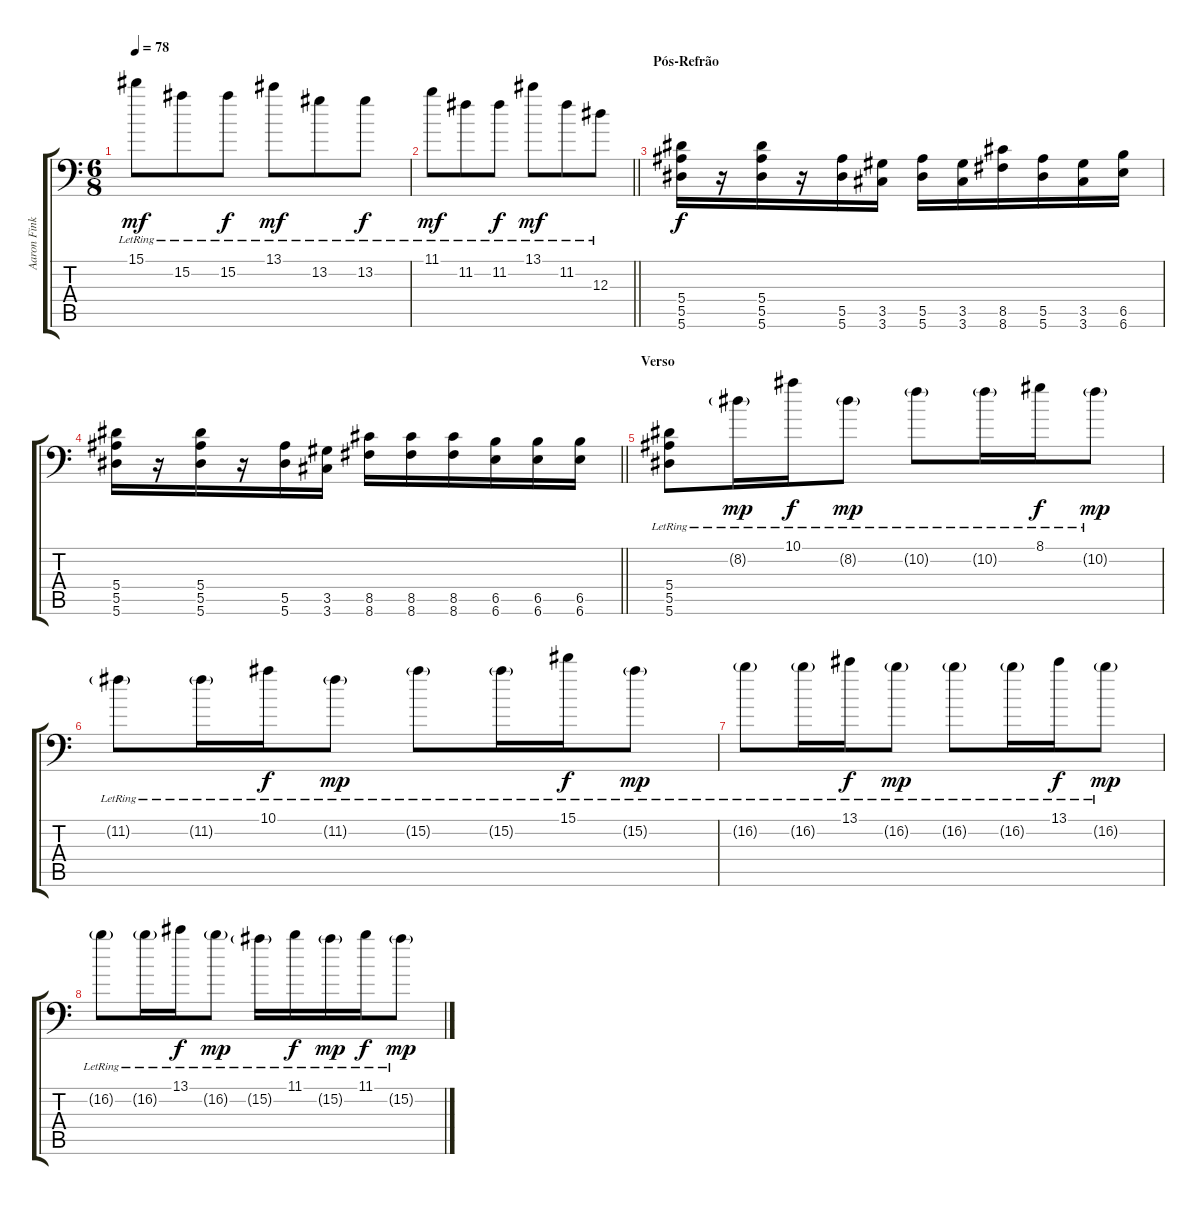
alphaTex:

\track ("Aaron Fink" "Aaron Fink") {instrument distortionguitar}
\staff {score tabs}
\tuning (C4 G3 Eb3 Bb2 F2 Bb1) {hide}
\ts (6 8)
\tempo 78
\clef f4
\ks c
15.1{lr}.8{dy mf} 15.2{lr}.8 15.2{lr}.8{dy f} 13.1{lr}.8{dy mf} 13.2{lr}.8 13.2{lr}.8{dy f} |
\barLineRight lightlight
11.1{lr}.8{dy mf} 11.2{lr}.8 11.2{lr}.8{dy f} 13.1{lr}.8{dy mf} 11.2{lr}.8 12.3{lr}.8 |
\section ("" "Pós-Refrão")
(5.4 5.5 5.6).16{dy f} r.16 (5.4 5.5 5.6).16 r.16 (5.5 5.6).16 (3.5 3.6).16 (5.5 5.6).16 (3.5 3.6).16 (8.5 8.6).16 (5.5 5.6).16 (3.5 3.6).16 (6.5 6.6).16 |
\barLineRight lightlight
(5.4 5.5 5.6).16 r.16 (5.4 5.5 5.6).16 r.16 (5.5 5.6).16 (3.5 3.6).16 (8.5 8.6).16 (8.5 8.6).16 (8.5 8.6).16 (6.5 6.6).16 (6.5 6.6).16 (6.5 6.6).16 |
\section ("" "Verso")
(5.4{lr} 5.5{lr} 5.6{lr}).8 8.2{g lr}.16{dy mp} 10.1{lr}.16{dy f} 8.2{g lr}.8{dy mp} 10.2{g lr}.8 10.2{g lr}.16 8.1{lr}.16{dy f} 10.2{g lr}.8{dy mp} |
11.2{g lr}.8 11.2{g lr}.16 10.1{lr}.16{dy f} 11.2{g lr}.8{dy mp} 15.2{g lr}.8 15.2{g lr}.16 15.1{lr}.16{dy f} 15.2{g lr}.8{dy mp} |
16.2{g lr}.8 16.2{g lr}.16 13.1{lr}.16{dy f} 16.2{g lr}.8{dy mp} 16.2{g lr}.8 16.2{g lr}.16 13.1{lr}.16{dy f} 16.2{g lr}.8{dy mp} |
16.2{g lr}.8 16.2{g lr}.16 13.1{lr}.16{dy f} 16.2{g lr}.8{dy mp} 15.2{g lr}.16 11.1{lr}.16{dy f} 15.2{g lr}.16{dy mp} 11.1{lr}.16{dy f} 15.2{ss g lr}.8{dy mp}
